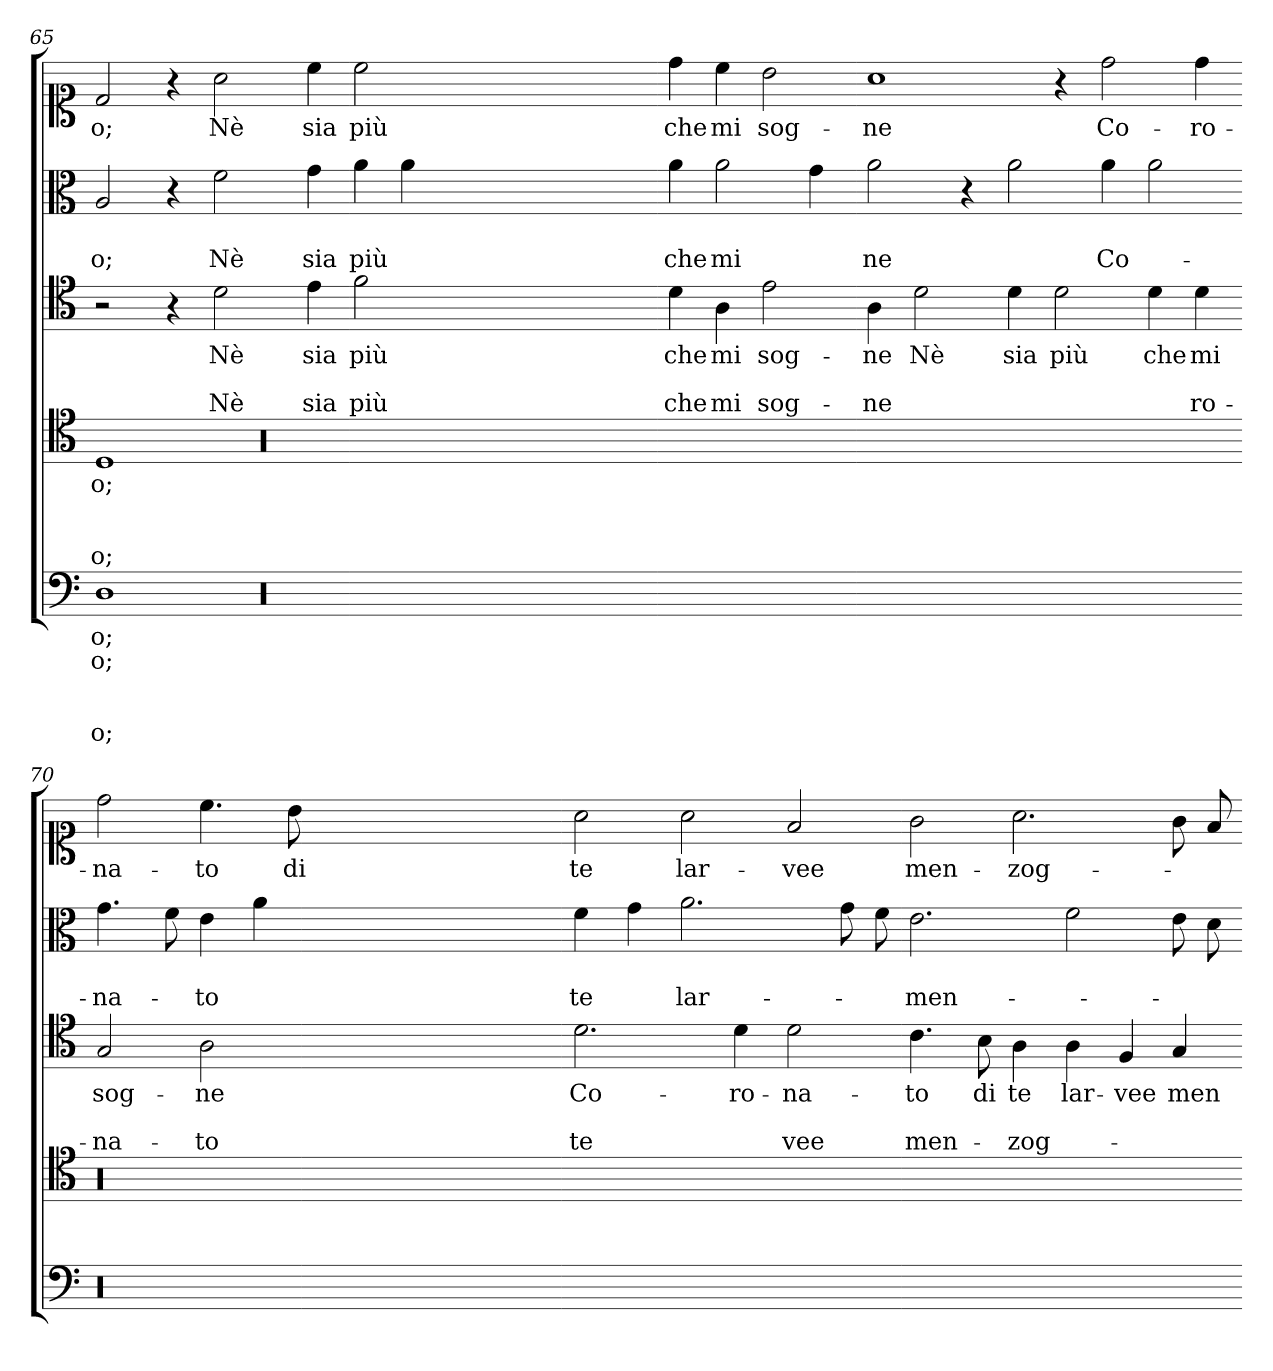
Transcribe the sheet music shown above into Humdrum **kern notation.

**kern	**text	**text	**text	**text	**text	**kern	**text	**text	**text	**text	**kern	**text	**text	**text	**kern	**text	**text	**kern	**text
*part5	*part5	*part5	*part5	*part5	*part5	*part4	*part4	*part4	*part4	*part4	*part3	*part3	*part3	*part3	*part2	*part2	*part2	*part1	*part1
*staff5	*staff5	*staff5	*staff5	*staff5	*staff5	*staff4	*staff4	*staff4	*staff4	*staff4	*staff3	*staff3	*staff3	*staff3	*staff2	*staff2	*staff2	*staff1	*staff1
*clefF4	*	*	*	*	*	*clefC4	*	*	*	*	*clefC4	*	*	*	*clefC3	*	*	*clefC1	*
*k[]	*	*	*	*	*	*k[]	*	*	*	*	*k[]	*	*	*	*k[]	*	*	*k[]	*
=65	=65	=65	=65	=65	=65	=65	=65	=65	=65	=65	=65	=65	=65	=65	=65	=65	=65	=65	=65
1D	o;	o;	.	.	o;	1D	o;	.	.	o;	2r	.	.	.	2A	.	o;	2d	o;
.	.	.	.	.	.	.	.	.	.	.	4r	.	.	.	4r	.	.	4r	.
.	.	.	.	.	.	.	.	.	.	.	2d	Nè	.	Nè	2f	.	Nè	2a	Nè
00r	.	.	.	.	.	00r	.	.	.	.	.	.	.	.	.	.	.	.	.
.	.	.	.	.	.	.	.	.	.	.	4e	sia	.	sia	4g	.	sia	4cc	sia
.	.	.	.	.	.	.	.	.	.	.	2f	più	.	più	4a	.	più	2cc	più
.	.	.	.	.	.	.	.	.	.	.	.	.	.	.	4a	.	.	.	.
.	.	.	.	.	.	.	.	.	.	.	0.ryy	.	.	.	0.ryy	.	.	0.ryy	.
=67-	=67-	=67-	=67-	=67-	=67-	=67-	=67-	=67-	=67-	=67-	=67-	=67-	=67-	=67-	=67-	=67-	=67-	=67-	=67-
1ryy	.	.	.	.	.	1ryy	.	.	.	.	4d	che	.	che	4a	.	che	4dd	che
.	.	.	.	.	.	.	.	.	.	.	4A	mi	.	mi	2a	.	mi	4cc	mi
.	.	.	.	.	.	.	.	.	.	.	2e	sog-	.	sog-	.	.	.	2b	sog-
.	.	.	.	.	.	.	.	.	.	.	.	.	.	.	4g	.	.	.	.
=68-	=68-	=68-	=68-	=68-	=68-	=68-	=68-	=68-	=68-	=68-	=68-	=68-	=68-	=68-	=68-	=68-	=68-	=68-	=68-
1ryy	.	.	.	.	.	1ryy	.	.	.	.	4A	ne	.	ne	2a	.	ne	1a	ne
.	.	.	.	.	.	.	.	.	.	.	2d	Nè	.	.	.	.	.	.	.
.	.	.	.	.	.	.	.	.	.	.	.	.	.	.	4r	.	.	.	.
.	.	.	.	.	.	.	.	.	.	.	4d	sia	.	.	2a	.	.	.	.
1ryy	.	.	.	.	.	1ryy	.	.	.	.	2d	più	.	.	.	.	.	4r	.
.	.	.	.	.	.	.	.	.	.	.	.	.	.	.	4a	.	Co-	2dd	Co-
.	.	.	.	.	.	.	.	.	.	.	4d	che	.	.	2a	.	.	.	.
.	.	.	.	.	.	.	.	.	.	.	4d	mi	.	ro-	.	.	.	4dd	ro-
=70-	=70-	=70-	=70-	=70-	=70-	=70-	=70-	=70-	=70-	=70-	=70-	=70-	=70-	=70-	=70-	=70-	=70-	=70-	=70-
00r	.	.	.	.	.	00r	.	.	.	.	2G	sog-	.	na-	4.g	.	na-	2dd	na-
.	.	.	.	.	.	.	.	.	.	.	.	.	.	.	8f	.	.	.	.
.	.	.	.	.	.	.	.	.	.	.	2A	ne	.	to	4e	.	to	4.cc	to
.	.	.	.	.	.	.	.	.	.	.	.	.	.	.	4a	.	.	.	.
.	.	.	.	.	.	.	.	.	.	.	.	.	.	.	.	.	.	8b	di
.	.	.	.	.	.	.	.	.	.	.	0.ryy	.	.	.	0.ryy	.	.	0.ryy	.
=71-	=71-	=71-	=71-	=71-	=71-	=71-	=71-	=71-	=71-	=71-	=71-	=71-	=71-	=71-	=71-	=71-	=71-	=71-	=71-
1ryy	.	.	.	.	.	1ryy	.	.	.	.	2.d	Co-	.	te	4f	.	te	2a	te
.	.	.	.	.	.	.	.	.	.	.	.	.	.	.	4g	.	.	.	.
.	.	.	.	.	.	.	.	.	.	.	.	.	.	.	2.a	.	lar-	2a	lar-
.	.	.	.	.	.	.	.	.	.	.	4d	ro-	.	.	.	.	.	.	.
1ryy	.	.	.	.	.	1ryy	.	.	.	.	2d	na-	.	vee	.	.	.	2f	vee
.	.	.	.	.	.	.	.	.	.	.	.	.	.	.	8g	.	.	.	.
.	.	.	.	.	.	.	.	.	.	.	.	.	.	.	8f	.	.	.	.
.	.	.	.	.	.	.	.	.	.	.	4.c	to	.	men-	2.e	.	men-	2g	men-
.	.	.	.	.	.	.	.	.	.	.	8B	di	.	.	.	.	.	.	.
1ryy	.	.	.	.	.	1ryy	.	.	.	.	4A	te	.	zog-	.	.	.	2.a	zog-
.	.	.	.	.	.	.	.	.	.	.	4A	lar-	.	.	2f	.	.	.	.
.	.	.	.	.	.	.	.	.	.	.	4F	vee	.	.	.	.	.	.	.
.	.	.	.	.	.	.	.	.	.	.	4G	men-	.	.	8e	.	.	8g	.
.	.	.	.	.	.	.	.	.	.	.	.	.	.	.	8d	.	.	8f	.
=-	=-	=-	=-	=-	=-	=-	=-	=-	=-	=-	=-	=-	=-	=-	=-	=-	=-	=-	=-
*-	*-	*-	*-	*-	*-	*-	*-	*-	*-	*-	*-	*-	*-	*-	*-	*-	*-	*-	*-
